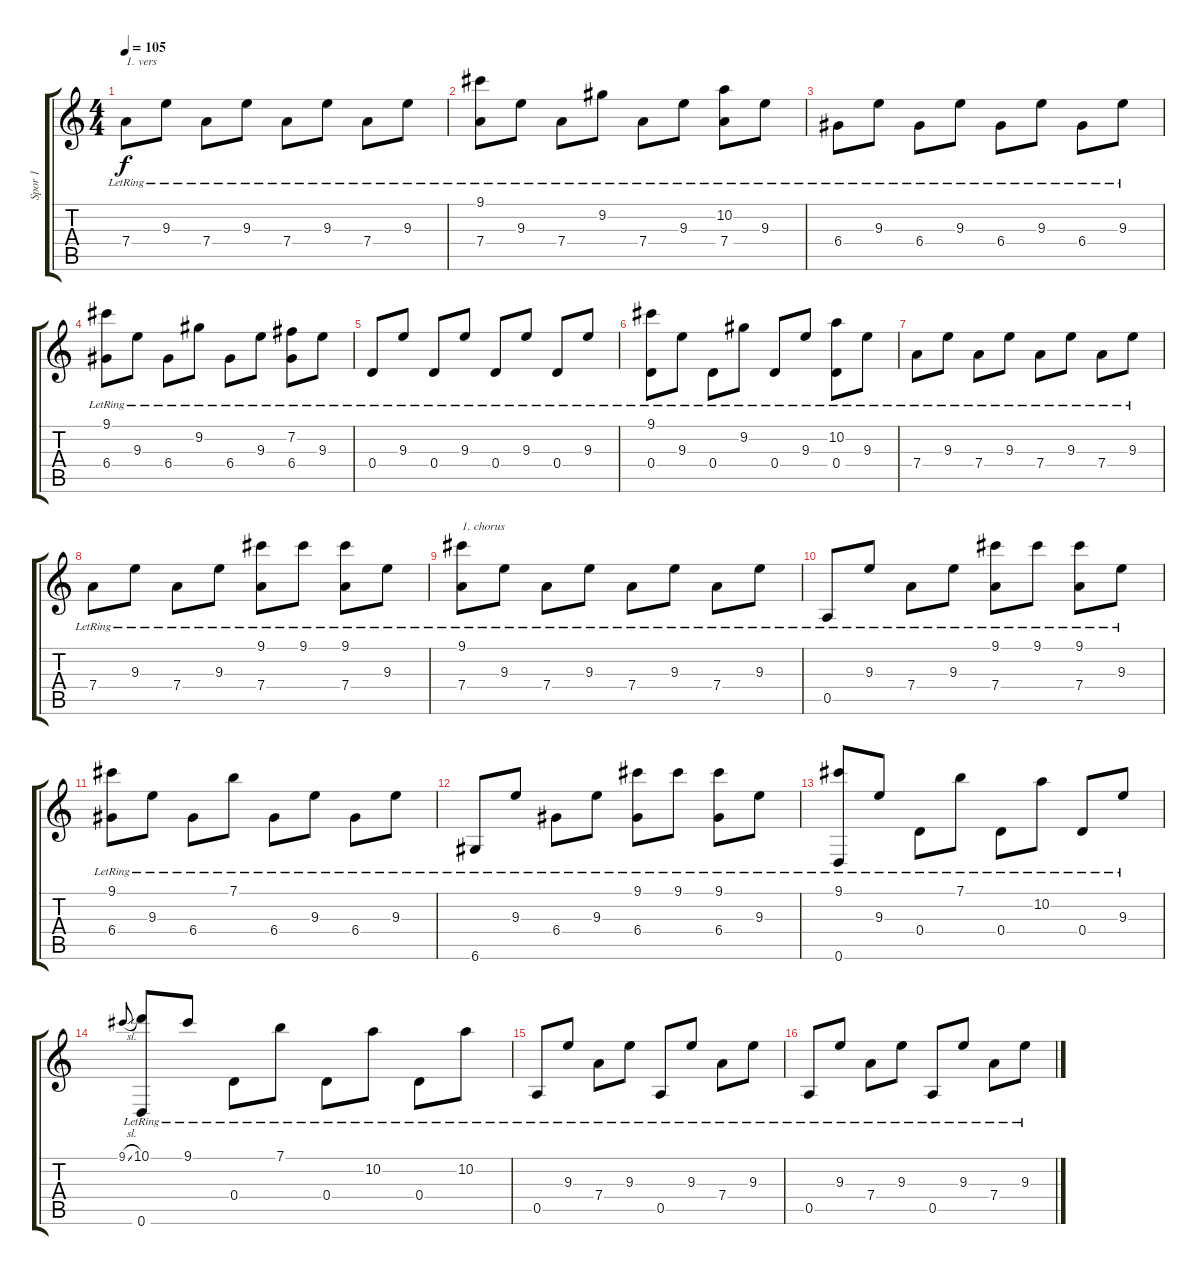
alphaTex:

\track ("Spor 1" "Spor 1") {instrument acousticguitarsteel}
\staff {score tabs}
\tuning (E4 B3 G3 D3 A2 D2) {hide}
\ts (4 4)
\tempo 105
\clef g2
\ks c
7.4{lr}.8{txt "1. vers" dy f instrument acousticguitarsteel} 9.3{lr}.8 7.4{lr}.8 9.3{lr}.8 7.4{lr}.8 9.3{lr}.8 7.4{lr}.8 9.3{lr}.8 |
(9.1{lr} 7.4{lr}).8 9.3{lr}.8 7.4{lr}.8 9.2{lr}.8 7.4{lr}.8 9.3{lr}.8 (10.2{lr} 7.4{lr}).8 9.3{lr}.8 |
6.4{lr}.8 9.3{lr}.8 6.4{lr}.8 9.3{lr}.8 6.4{lr}.8 9.3{lr}.8 6.4{lr}.8 9.3{lr}.8 |
(9.1{lr} 6.4{lr}).8 9.3{lr}.8 6.4{lr}.8 9.2{lr}.8 6.4{lr}.8 9.3{lr}.8 (7.2{lr} 6.4{lr}).8 9.3{lr}.8 |
0.4{lr}.8 9.3{lr}.8 0.4{lr}.8 9.3{lr}.8 0.4{lr}.8 9.3{lr}.8 0.4{lr}.8 9.3{lr}.8 |
(9.1{lr} 0.4{lr}).8 9.3{lr}.8 0.4{lr}.8 9.2{lr}.8 0.4{lr}.8 9.3{lr}.8 (10.2{lr} 0.4{lr}).8 9.3{lr}.8 |
7.4{lr}.8 9.3{lr}.8 7.4{lr}.8 9.3{lr}.8 7.4{lr}.8 9.3{lr}.8 7.4{lr}.8 9.3{lr}.8 |
7.4{lr}.8 9.3{lr}.8 7.4{lr}.8 9.3{lr}.8 (9.1{lr} 7.4{lr}).8 9.1{lr}.8 (9.1{lr} 7.4{lr}).8 9.3{lr}.8 |
(9.1{lr} 7.4{lr}).8{txt "1. chorus"} 9.3{lr}.8 7.4{lr}.8 9.3{lr}.8 7.4{lr}.8 9.3{lr}.8 7.4{lr}.8 9.3{lr}.8 |
0.5{lr}.8 9.3{lr}.8 7.4{lr}.8 9.3{lr}.8 (9.1{lr} 7.4{lr}).8 9.1{lr}.8 (9.1{lr} 7.4{lr}).8 9.3{lr}.8 |
(9.1{lr} 6.4{lr}).8 9.3{lr}.8 6.4{lr}.8 7.1{lr}.8 6.4{lr}.8 9.3{lr}.8 6.4{lr}.8 9.3{lr}.8 |
6.6{lr}.8 9.3{lr}.8 6.4{lr}.8 9.3{lr}.8 (9.1{lr} 6.4{lr}).8 9.1{lr}.8 (9.1{lr} 6.4{lr}).8 9.3{lr}.8 |
(9.1{lr} 0.6{lr}).8 9.3{lr}.8 0.4{lr}.8 7.1{lr}.8 0.4{lr}.8 10.2{lr}.8 0.4{lr}.8 9.3{lr}.8 |
9.1{sl}.8{gr onbeat} (10.1{lr} 0.6{lr}).8 9.1{lr}.8 0.4{lr}.8 7.1{lr}.8 0.4{lr}.8 10.2{lr}.8 0.4{lr}.8 10.2{lr}.8 |
0.5{lr}.8 9.3{lr}.8 7.4{lr}.8 9.3{lr}.8 0.5{lr}.8 9.3{lr}.8 7.4{lr}.8 9.3{lr}.8 |
0.5{lr}.8 9.3{lr}.8 7.4{lr}.8 9.3{lr}.8 0.5{lr}.8 9.3{lr}.8 7.4{lr}.8 9.3{lr}.8
